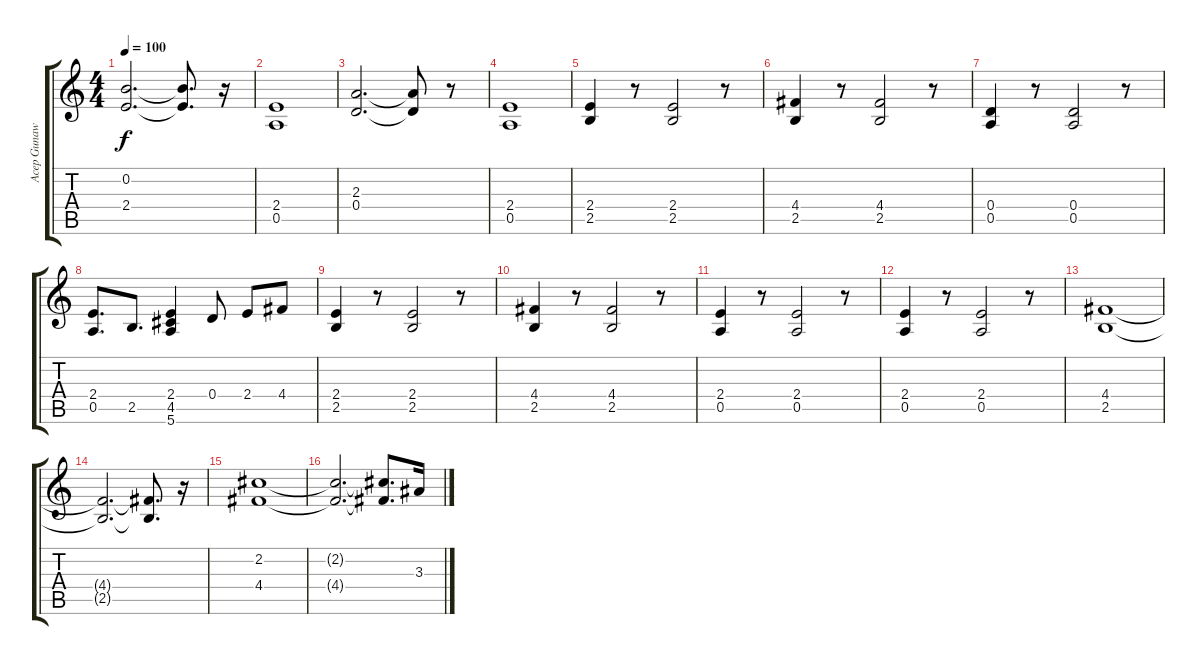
\track ("Acep Gunawan Dist" "Acep Gunaw") {instrument distortionguitar}
\staff {score tabs}
\tuning (E4 B3 G3 D3 A2 E2) {hide}
\ts (4 4)
\tempo 100
\clef g2
\ks c
(0.2 2.4).2{d dy f} (0.2{t} 2.4{t}).8{d} r.16 |
(2.4 0.5).1 |
(2.3 0.4).2{d volume 12} (2.3{t} 0.4{t}).8 r.8 |
(2.4 0.5).1{volume 12} |
(2.4 2.5).4 r.8 (2.4 2.5).2 r.8 |
(4.4 2.5).4 r.8 (4.4 2.5).2 r.8 |
(0.4 0.5).4 r.8 (0.4 0.5).2 r.8 |
(2.4 0.5).8{d} 2.5.8{d} (2.4 4.5 5.6).4 0.4.8 2.4.8 4.4.8 |
(2.4 2.5).4 r.8 (2.4 2.5).2 r.8 |
(4.4 2.5).4 r.8 (4.4 2.5).2 r.8 |
(2.4 0.5).4 r.8 (2.4 0.5).2 r.8 |
(2.4 0.5).4 r.8 (2.4 0.5).2 r.8 |
(4.4 2.5).1 |
(4.4{t} 2.5{t}).2{d} (4.4{t} 2.5{t}).8{d} r.16 |
(2.2 4.4).1{balance 0 instrument distortionguitar} |
(2.2{t} 4.4{t}).2{d} (2.2{t} 4.4{t}).8{d} 3.3.16
